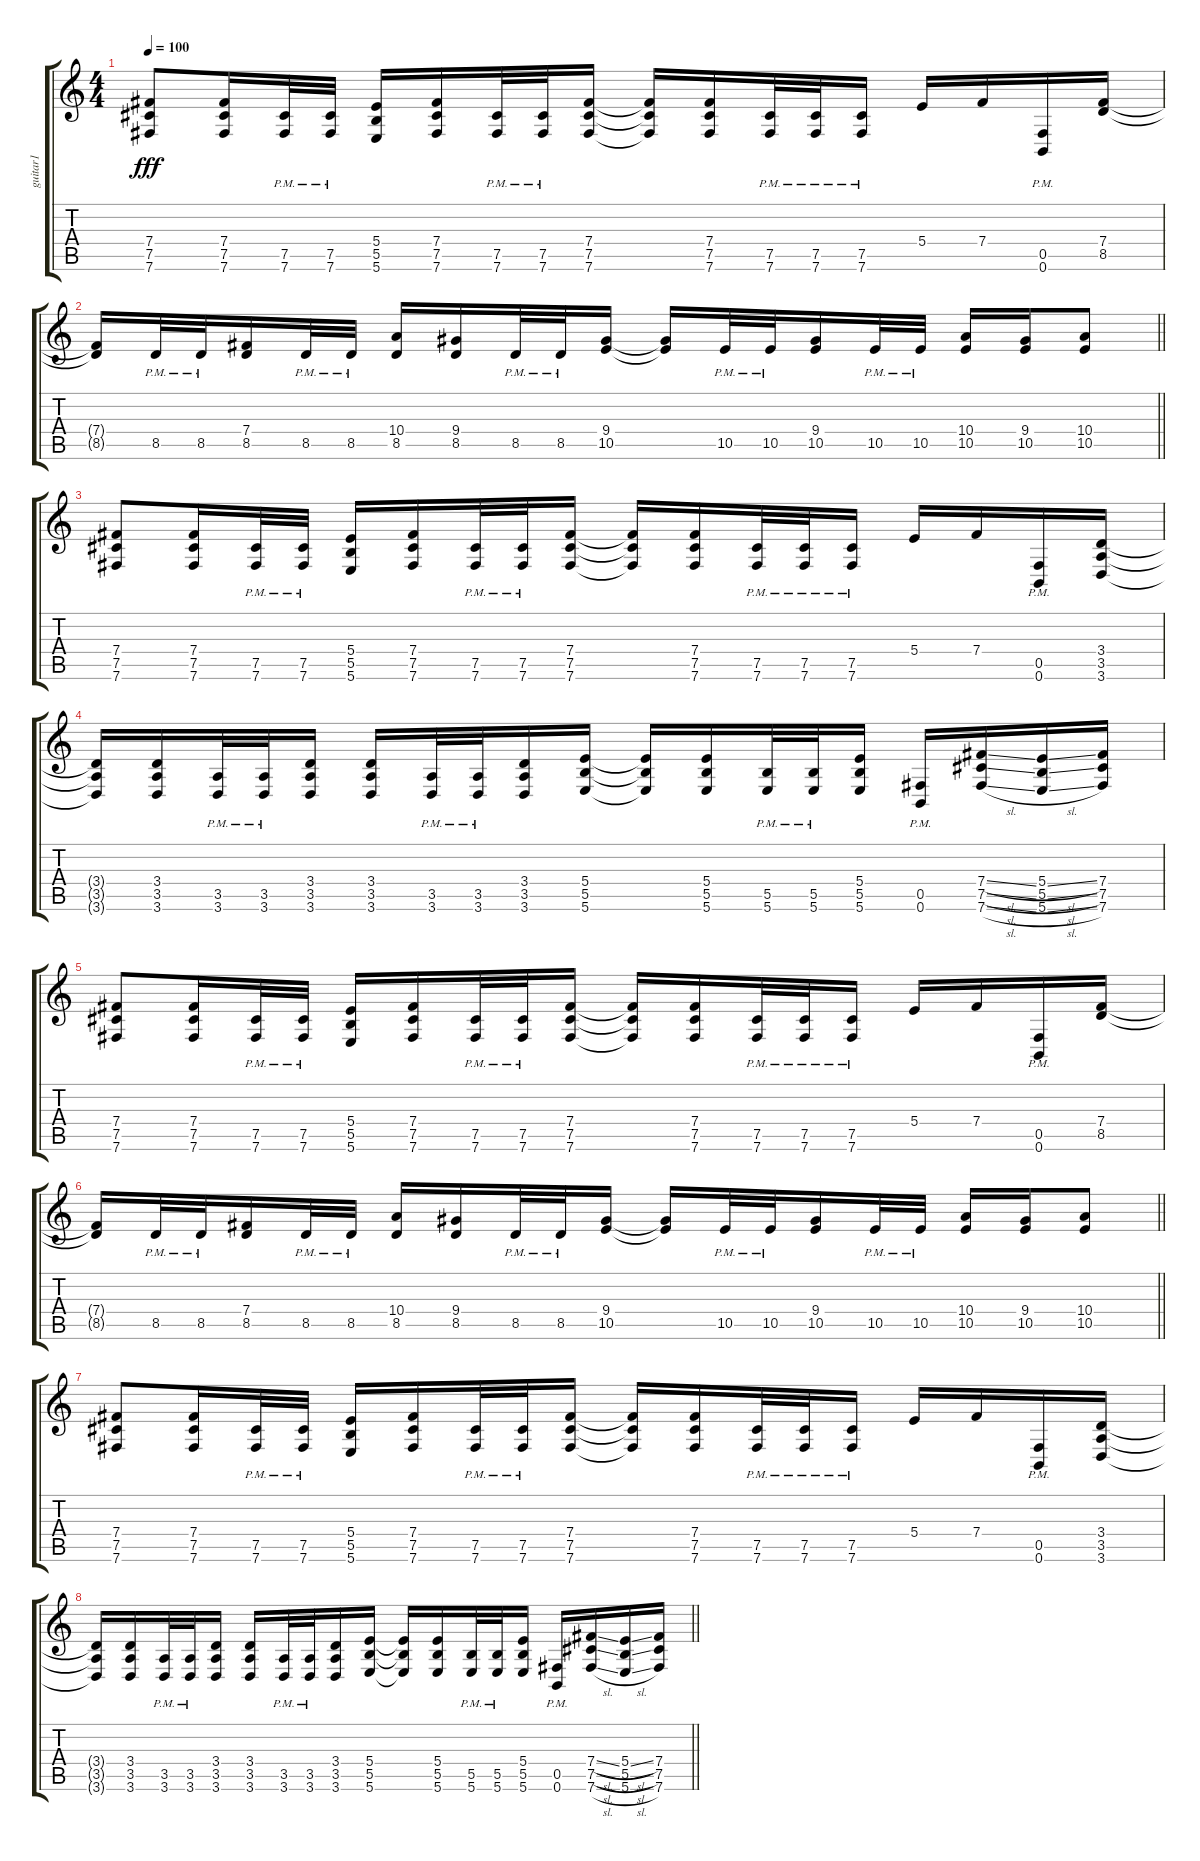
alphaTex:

\track ("guitar1" "guitar1") {instrument distortionguitar}
\staff {score tabs}
\tuning (Db4 Ab3 E3 B2 Gb2 B1) {hide}
\ts (4 4)
\tempo 100
\clef g2
\ks c
(7.4 7.5 7.6).8{dy fff} (7.4 7.5 7.6).16 (7.5{pm} 7.6{pm}).32 (7.5{pm} 7.6{pm}).32 (5.4 5.5 5.6).16 (7.4 7.5 7.6).16 (7.5{pm} 7.6{pm}).32 (7.5{pm} 7.6{pm}).32 (7.4 7.5 7.6).16 (7.4{t} 7.5{t} 7.6{t}).16 (7.4 7.5 7.6).16 (7.5{pm} 7.6{pm}).32 (7.5{pm} 7.6{pm}).32 (7.5{pm} 7.6{pm}).16 5.4.16 7.4.16 (0.5{pm} 0.6{pm}).16 (7.4 8.5).16 |
\barLineRight lightlight
(7.4{t} 8.5{t}).16 8.5{pm}.32 8.5{pm}.32 (7.4 8.5).16 8.5{pm}.32 8.5{pm}.32 (10.4 8.5).16 (9.4 8.5).16 8.5{pm}.32 8.5{pm}.32 (9.4 10.5).16 (9.4{t} 10.5{t}).16 10.5{pm}.32 10.5{pm}.32 (9.4 10.5).16 10.5{pm}.32 10.5{pm}.32 (10.4 10.5).16 (9.4 10.5).16 (10.4 10.5).8 |
(7.4 7.5 7.6).8 (7.4 7.5 7.6).16 (7.5{pm} 7.6{pm}).32 (7.5{pm} 7.6{pm}).32 (5.4 5.5 5.6).16 (7.4 7.5 7.6).16 (7.5{pm} 7.6{pm}).32 (7.5{pm} 7.6{pm}).32 (7.4 7.5 7.6).16 (7.4{t} 7.5{t} 7.6{t}).16 (7.4 7.5 7.6).16 (7.5{pm} 7.6{pm}).32 (7.5{pm} 7.6{pm}).32 (7.5{pm} 7.6{pm}).16 5.4.16 7.4.16 (0.5{pm} 0.6{pm}).16 (3.4 3.5 3.6).16 |
(3.4{t} 3.5{t} 3.6{t}).16 (3.4 3.5 3.6).16 (3.5{pm} 3.6{pm}).32 (3.5{pm} 3.6{pm}).32 (3.4 3.5 3.6).16 (3.4 3.5 3.6).16 (3.5{pm} 3.6{pm}).32 (3.5{pm} 3.6{pm}).32 (3.4 3.5 3.6).16 (5.4 5.5 5.6).16 (5.4{t} 5.5{t} 5.6{t}).16 (5.4 5.5 5.6).16 (5.5{pm} 5.6{pm}).32 (5.5{pm} 5.6{pm}).32 (5.4 5.5 5.6).16 (0.5{pm} 0.6{pm}).16 (7.4{sl} 7.5{sl} 7.6{sl}).16 (5.4{sl} 5.5{sl} 5.6{sl}).16 (7.4 7.5 7.6).16 |
(7.4 7.5 7.6).8 (7.4 7.5 7.6).16 (7.5{pm} 7.6{pm}).32 (7.5{pm} 7.6{pm}).32 (5.4 5.5 5.6).16 (7.4 7.5 7.6).16 (7.5{pm} 7.6{pm}).32 (7.5{pm} 7.6{pm}).32 (7.4 7.5 7.6).16 (7.4{t} 7.5{t} 7.6{t}).16 (7.4 7.5 7.6).16 (7.5{pm} 7.6{pm}).32 (7.5{pm} 7.6{pm}).32 (7.5{pm} 7.6{pm}).16 5.4.16 7.4.16 (0.5{pm} 0.6{pm}).16 (7.4 8.5).16 |
\barLineRight lightlight
(7.4{t} 8.5{t}).16 8.5{pm}.32 8.5{pm}.32 (7.4 8.5).16 8.5{pm}.32 8.5{pm}.32 (10.4 8.5).16 (9.4 8.5).16 8.5{pm}.32 8.5{pm}.32 (9.4 10.5).16 (9.4{t} 10.5{t}).16 10.5{pm}.32 10.5{pm}.32 (9.4 10.5).16 10.5{pm}.32 10.5{pm}.32 (10.4 10.5).16 (9.4 10.5).16 (10.4 10.5).8 |
\section ("" "")
(7.4 7.5 7.6).8 (7.4 7.5 7.6).16 (7.5{pm} 7.6{pm}).32 (7.5{pm} 7.6{pm}).32 (5.4 5.5 5.6).16 (7.4 7.5 7.6).16 (7.5{pm} 7.6{pm}).32 (7.5{pm} 7.6{pm}).32 (7.4 7.5 7.6).16 (7.4{t} 7.5{t} 7.6{t}).16 (7.4 7.5 7.6).16 (7.5{pm} 7.6{pm}).32 (7.5{pm} 7.6{pm}).32 (7.5{pm} 7.6{pm}).16 5.4.16 7.4.16 (0.5{pm} 0.6{pm}).16 (3.4 3.5 3.6).16 |
\barLineRight lightlight
(3.4{t} 3.5{t} 3.6{t}).16 (3.4 3.5 3.6).16 (3.5{pm} 3.6{pm}).32 (3.5{pm} 3.6{pm}).32 (3.4 3.5 3.6).16 (3.4 3.5 3.6).16 (3.5{pm} 3.6{pm}).32 (3.5{pm} 3.6{pm}).32 (3.4 3.5 3.6).16 (5.4 5.5 5.6).16 (5.4{t} 5.5{t} 5.6{t}).16 (5.4 5.5 5.6).16 (5.5{pm} 5.6{pm}).32 (5.5{pm} 5.6{pm}).32 (5.4 5.5 5.6).16 (0.5{pm} 0.6{pm}).16 (7.4{sl} 7.5{sl} 7.6{sl}).16 (5.4{sl} 5.5{sl} 5.6{sl}).16 (7.4 7.5 7.6).16
